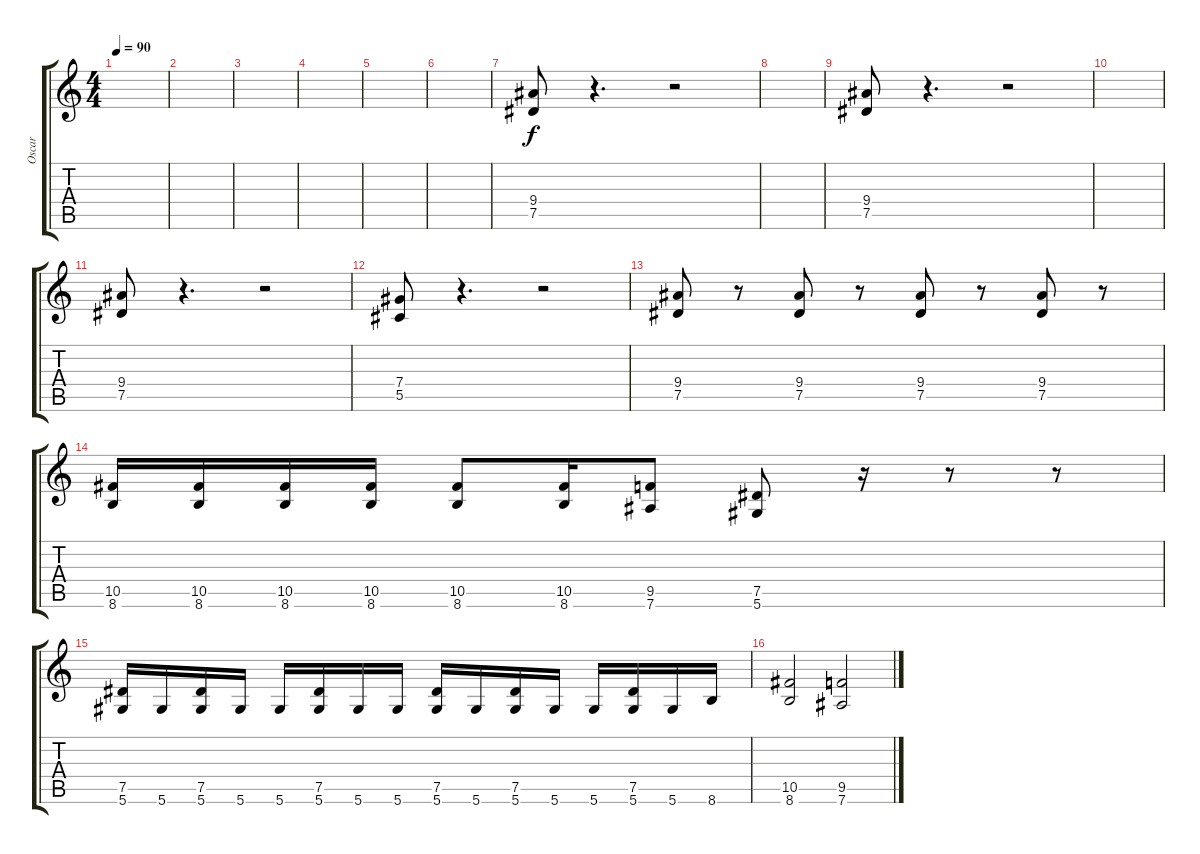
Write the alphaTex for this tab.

\track ("Oscar" "Oscar") {instrument distortionguitar}
\staff {score tabs}
\tuning (Eb4 Bb3 Gb3 Db3 Ab2 Eb2) {hide}
\ts (4 4)
\tempo 90
\clef g2
\ks c
|
|
|
|
|
|
(9.4 7.5).8 r.4{d} r.2 |
|
(9.4 7.5).8 r.4{d} r.2 |
|
(9.4 7.5).8 r.4{d} r.2 |
(7.4 5.5).8 r.4{d} r.2 |
(9.4 7.5).8 r.8 (9.4 7.5).8 r.8 (9.4 7.5).8 r.8 (9.4 7.5).8 r.8 |
(10.5 8.6).16 (10.5 8.6).16 (10.5 8.6).16 (10.5 8.6).16 (10.5 8.6).8 (10.5 8.6).16 (9.5 7.6).8 (7.5 5.6).8 r.16 r.8 r.8 |
(7.5 5.6).16 5.6.16 (7.5 5.6).16 5.6.16 5.6.16 (7.5 5.6).16 5.6.16 5.6.16 (7.5 5.6).16 5.6.16 (7.5 5.6).16 5.6.16 5.6.16 (7.5 5.6).16 5.6.16 8.6.16 |
(10.5 8.6).2 (9.5 7.6).2
